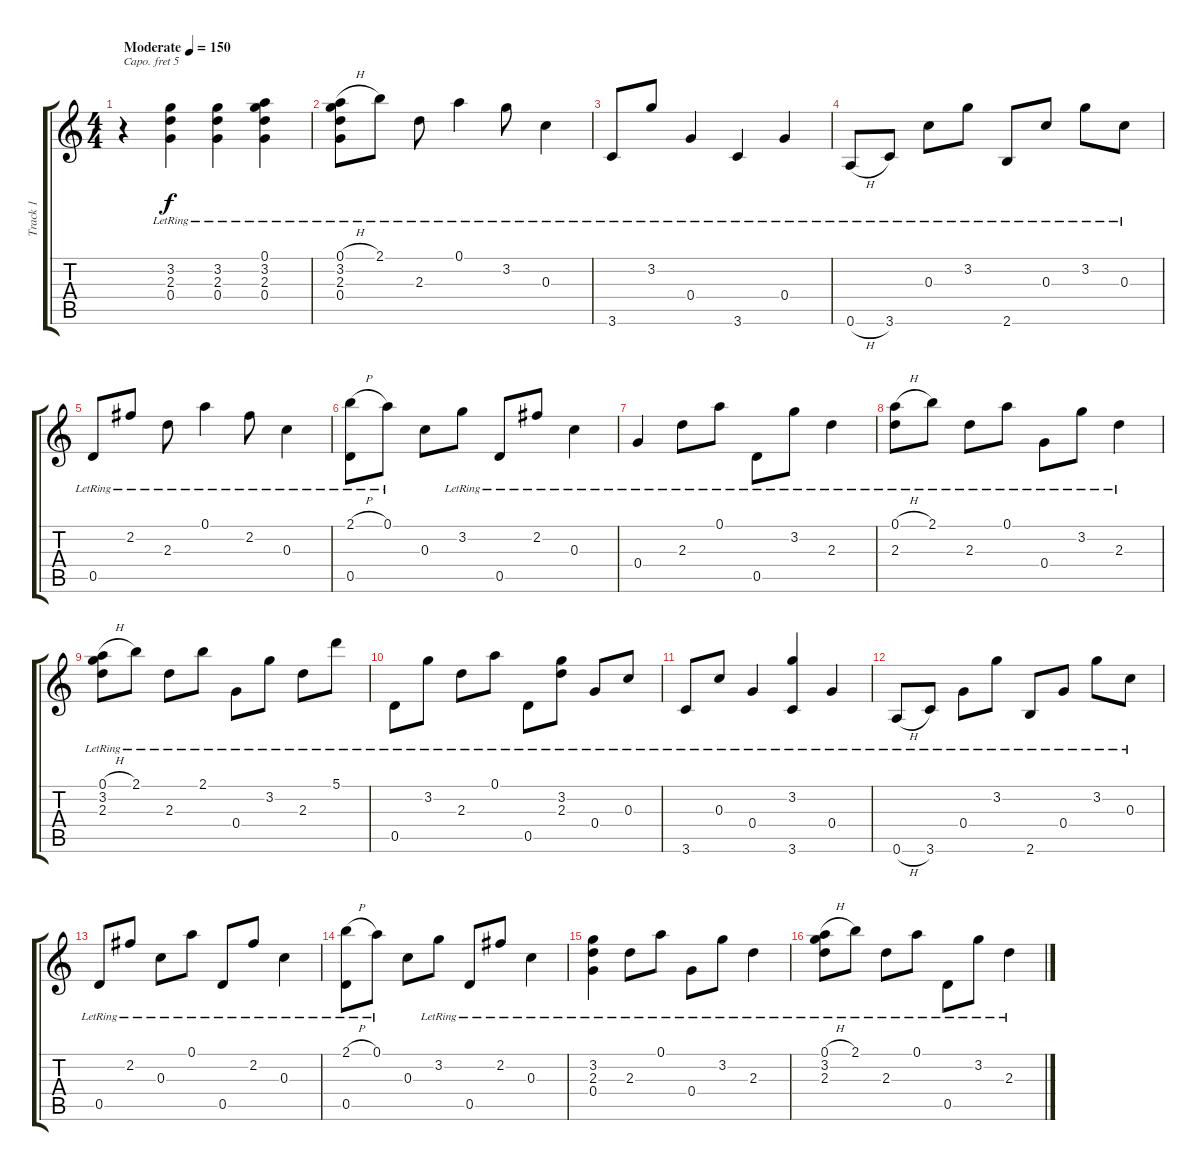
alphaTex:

\track ("Track 1" "Track 1") {instrument acousticguitarsteel}
\staff {score tabs}
\capo 5
\tuning (E4 B3 G3 D3 A2 E2) {hide}
\ts (4 4)
\tempo (150 "Moderate")
\clef g2
\ks c
r.4{dy f instrument acousticguitarsteel} (3.2{lr} 2.3{lr} 0.4{lr}).4 (3.2{lr} 2.3{lr} 0.4{lr}).4 (0.1{lr} 3.2{lr} 2.3{lr} 0.4{lr}).4 |
(0.1{h lr} 3.2{lr} 2.3{lr} 0.4{lr}).8 2.1{lr}.8 2.3{lr}.8 0.1{lr}.4 3.2{lr}.8 0.3{lr}.4 |
3.6{lr}.8 3.2{lr}.8 0.4{lr}.4 3.6{lr}.4 0.4{lr}.4 |
0.6{h lr}.8 3.6{lr}.8 0.3{lr}.8 3.2{lr}.8 2.6{lr}.8 0.3{lr}.8 3.2{lr}.8 0.3{lr}.8 |
0.5{lr}.8 2.2{lr}.8 2.3{lr}.8 0.1{lr}.4 2.2{lr}.8 0.3{lr}.4 |
(2.1{h lr} 0.5{lr}).8 0.1{lr}.8 0.3.8 3.2{lr}.8 0.5{lr}.8 2.2{lr}.8 0.3{lr}.4 |
0.4{lr}.4 2.3{lr}.8 0.1{lr}.8 0.5{lr}.8 3.2{lr}.8 2.3{lr}.4 |
(0.1{h lr} 2.3{lr}).8 2.1{lr}.8 2.3{lr}.8 0.1{lr}.8 0.4{lr}.8 3.2{lr}.8 2.3{lr}.4 |
(0.1{h lr} 3.2{lr} 2.3{lr}).8 2.1{lr}.8 2.3{lr}.8 2.1{lr}.8 0.4{lr}.8 3.2{lr}.8 2.3{lr}.8 5.1{lr}.8 |
0.5{lr}.8 3.2{lr}.8 2.3{lr}.8 0.1{lr}.8 0.5{lr}.8 (3.2{lr} 2.3{lr}).8 0.4{lr}.8 0.3{lr}.8 |
3.6{lr}.8 0.3{lr}.8 0.4{lr}.4 (3.2 3.6{lr}).4 0.4{lr}.4 |
0.6{h lr}.8 3.6{lr}.8 0.4{lr}.8 3.2{lr}.8 2.6{lr}.8 0.4{lr}.8 3.2{lr}.8 0.3{lr}.8 |
0.5{lr}.8 2.2{lr}.8 0.3{lr}.8 0.1{lr}.8 0.5{lr}.8 2.2{lr}.8 0.3{lr}.4 |
(2.1{h lr} 0.5{lr}).8 0.1{lr}.8 0.3.8 3.2{lr}.8 0.5{lr}.8 2.2{lr}.8 0.3{lr}.4 |
(3.2{lr} 2.3{lr} 0.4{lr}).4 2.3{lr}.8 0.1{lr}.8 0.4{lr}.8 3.2{lr}.8 2.3{lr}.4 |
(0.1{h lr} 3.2{lr} 2.3{lr}).8 2.1{lr}.8 2.3{lr}.8 0.1{lr}.8 0.5{lr}.8 3.2{lr}.8 2.3{lr}.4
